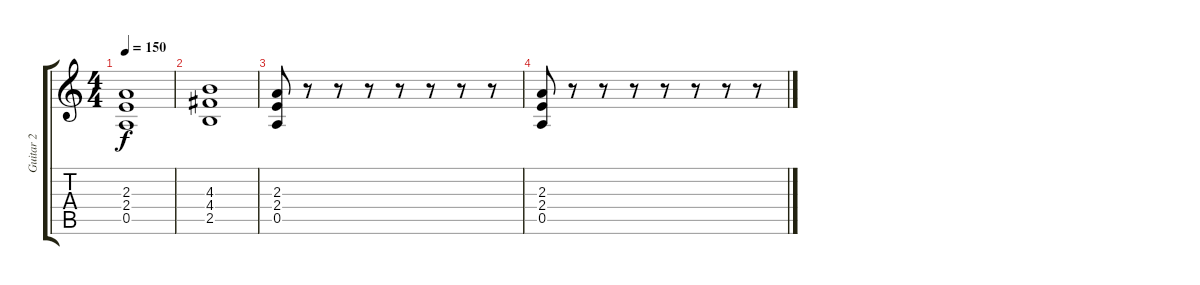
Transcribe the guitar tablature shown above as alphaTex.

\track ("Guitar 2" "Guitar 2") {instrument distortionguitar}
\staff {score tabs}
\tuning (E4 B3 G3 D3 A2 E2) {hide}
\ts (4 4)
\tempo 150
\clef g2
\ks c
(2.3 2.4 0.5).1{dy f} |
(4.3 4.4 2.5).1 |
(2.3 2.4 0.5).8 r.8 r.8 r.8 r.8 r.8 r.8 r.8 |
(2.3 2.4 0.5).8 r.8 r.8 r.8 r.8 r.8 r.8 r.8
